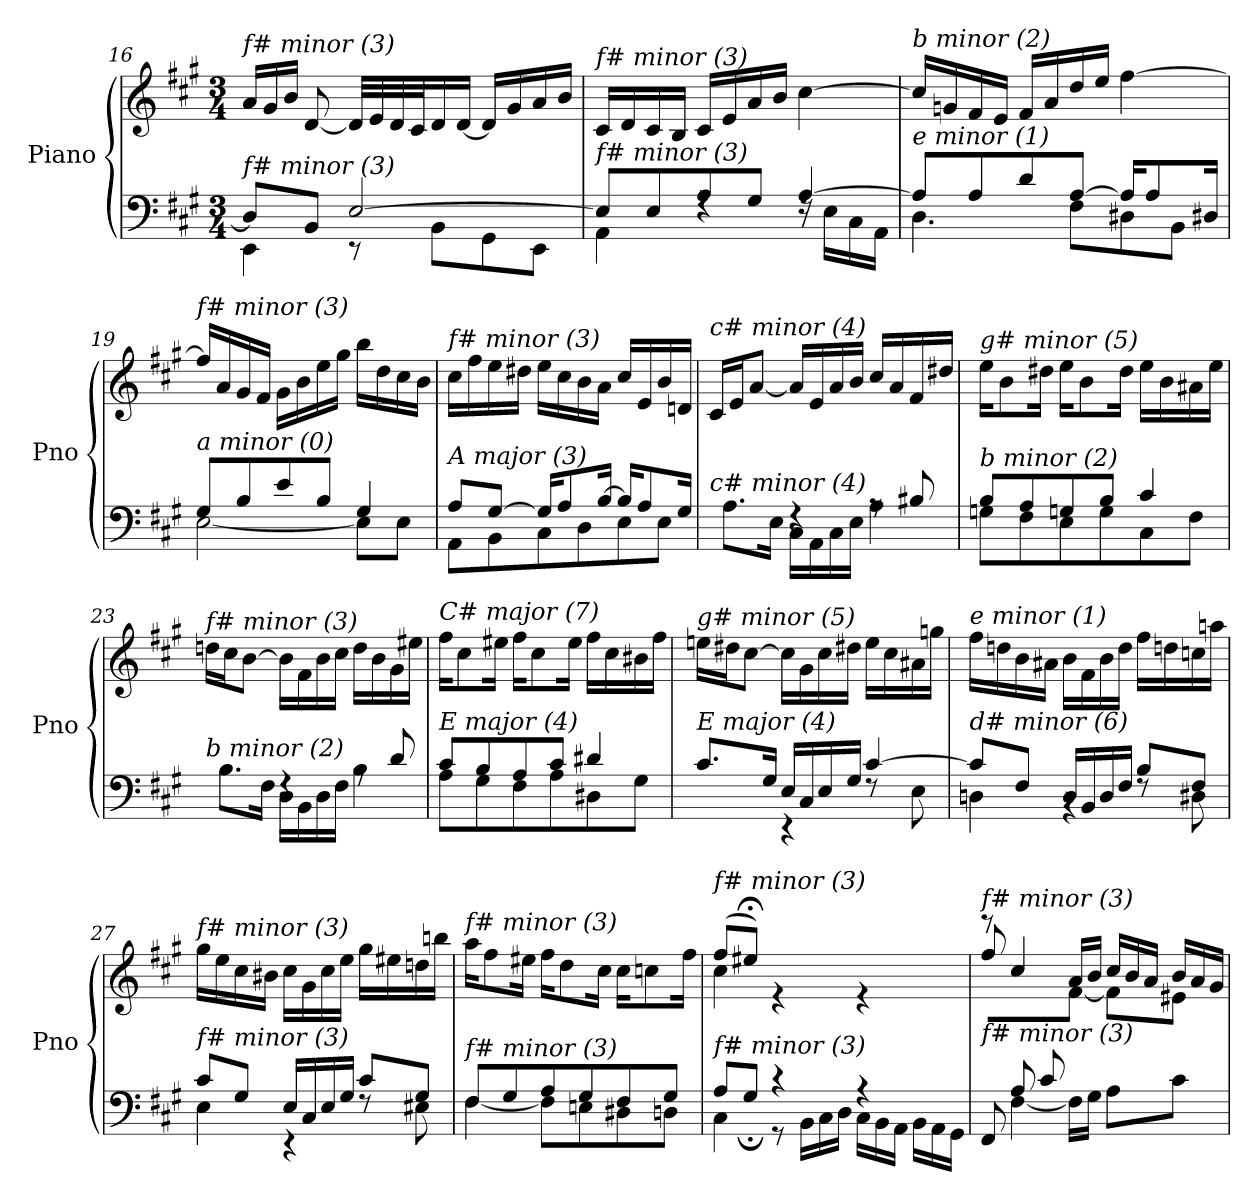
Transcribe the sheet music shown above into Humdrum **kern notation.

**kern	**kern
*part1	*part1
*staff2	*staff1
*I"Piano	*
*I'Pno	*
!!LO:PB:g=z
*clefF4	*clefG2
*k[f#c#g#]	*k[f#c#g#]
*M3/4	*M3/4
=16	=16
*^	*
*	*	*Xtuplet
!	!	!LO:TX:i:t=f# minor (3)
!LO:TX:i:t=f# minor (3)	!	!
8D/L]	4EE\	24a/LL
.	.	24g#/
.	.	24b/JJ
8BB/J	.	[8d/
[2E/	8r	32d/LLL]
.	.	32e/
.	.	32d/
.	.	32c#/J
.	8BB\L	16d/
.	.	[16d/JJ
.	8GG#\	16d/LL]
.	.	16g#/
.	8EE\J	16a/
.	.	16b/JJ
=17	=17	=17
!	!	!LO:TX:i:t=f# minor (3)
!LO:TX:i:t=f# minor (3)	!	!
8E/L]	4AA\	16c#/LL
.	.	16d/
8E/	.	16c#/
.	.	16B/JJ
8A/	4rF	16c#/LL
.	.	16e/
8G#/J	.	16a/
.	.	16b/JJ
[4A/	16rF	[4cc#\
.	16E\LL	.
.	16C#\	.
.	16AA\JJ	.
=18	=18	=18
!	!	!LO:TX:i:t=b minor (2)
!LO:TX:i:t=e minor (1)	!	!
8A/L]	4.D\	16cc#/LL]
.	.	16gn/
8A/	.	16f#/
.	.	16e/JJ
8d/	.	16f#/LL
.	.	16a/
[8A/J	8F#\L	16dd/
.	.	16ee/JJ
16A/KL]	8D#X\	[4ff#\
8A/	.	.
.	8BB\J	.
16D#X/Jk	.	.
=19	=19	=19
!	!	!LO:TX:i:t=f# minor (3)
!LO:TX:i:t=a minor (0)	!	!
8G#/L	[2E\	16ff#/LL]
.	.	16a/
8B/	.	16g#/
.	.	16f#/JJ
8e/	.	16g#\LL
.	.	16b\
8B/J	.	16ee\
.	.	16gg#\JJ
4G#/	8E\L]	16bb\LL
.	.	16dd\
.	8E\J	16cc#\
.	.	16b\JJ
!!LO:LB:g=z
=20	=20	=20
!	!	!LO:TX:i:t=f# minor (3)
!LO:TX:i:t=A major (3)	!	!
8A/L	8AA\L	16cc#\LL
.	.	16ff#\
[8G#/J	8BB\	16ee\
.	.	16dd#X\JJ
16G#/KL]	8C#\	16ee\LL
8A/	.	16cc#\
.	8D\	16b\
[16B/Jk	.	16a\JJ
16B/KL]	8E\	16cc#/LL
8A/	.	16e/
.	8E\J	16b/
16G#/Jk	.	16dn/JJ
=21	=21	=21
!	!	!LO:TX:i:t=c# minor (4)
!LO:TX:i:t=c# minor (4)	!	!
4A/yy	8.A\L	16c#/LL
.	.	16e/J
.	.	[8a/J
.	16E\Jk	.
4rF	16C#\LL	16a/LL]
.	16AA\	16e/
.	16C#\	16a/
.	16E\JJ	16b/JJ
8rA	4A\	16cc#/LL
.	.	16a/
8B#Xi/	.	16f#/
.	.	16dd#X/JJ
=22	=22	=22
!	!	!LO:TX:i:t=g# minor (5)
!LO:TX:i:t=b minor (2)	!	!
8B/L	8Gn\L	16ee\KL
.	.	8b\
8A/	8F#\	.
.	.	16dd#X\Jk
8Gn/	8E\	16ee\KL
.	.	8b\
8B/J	8G\	.
.	.	16dd#\Jk
4c#/	8C#\	16ee\LL
.	.	16b\
.	8F#\J	16a#X\
.	.	16ee\JJ
=23	=23	=23
!	!	!LO:TX:i:t=f# minor (3)
!LO:TX:i:t=b minor (2)	!	!
4B/yy	8.B\L	16ddn\LL
.	.	16cc#\J
.	.	[8b\J
.	16F#\Jk	.
4rF	16D\LL	16b\LL]
.	16BB\	16f#\
.	16D\	16b\
.	16F#\JJ	16cc#\JJ
8rA	4B\	16dd\LL
.	.	16b\
8d/	.	16g#\
.	.	16ee#X\JJ
!!LO:LB:g=z
=24	=24	=24
!	!	!LO:TX:i:t=C# major (7)
!LO:TX:i:t=E major (4)	!	!
8c#/L	8A\L	16ff#\KL
.	.	8cc#\
8B/	8G#\	.
.	.	16ee#X\Jk
8A/	8F#\	16ff#\KL
.	.	8cc#\
8c#/J	8A\	.
.	.	16ee#\Jk
4d#X/	8D#X\	16ff#\LL
.	.	16cc#\
.	8G#\J	16b#X\
.	.	16ff#\JJ
=25	=25	=25
!	!	!LO:TX:i:t=g# minor (5)
!LO:TX:i:t=E major (4)	!	!
8.c#/L	4c#\yy	16een\LL
.	.	16dd#X\J
.	.	[8cc#\J
16G#/Jk	.	.
16E/LL	4r	16cc#\LL]
16C#/	.	16g#\
16E/	.	16cc#\
16G#/JJ	.	16dd#X\JJ
[4c#/	8rF	16ee\LL
.	.	16cc#\
.	8E\	16a#X\
.	.	16ggn\JJ
=26	=26	=26
!	!	!LO:TX:i:t=e minor (1)
!LO:TX:i:t=d# minor (6)	!	!
8c#/L]	4Dn\	16ff#\LL
.	.	16ddn\
8F#/J	.	16b\
.	.	16a#X\JJ
16D/LL	4rBB	16b\LL
16BB/	.	16f#\
16D/	.	16b\
16F#/JJ	.	16dd\JJ
8B/L	8rF	16ff#\LL
.	.	16ddn\
8F#/J	8D#X\	16ccni\
.	.	16aan\JJ
!!LO:LB:g=z
=27	=27	=27
!	!	!LO:TX:i:t=f# minor (3)
!LO:TX:i:t=f# minor (3)	!	!
8c#/L	4E\	16gg#\LL
.	.	16ee\
8G#/J	.	16cc#\
.	.	16b#Xj\JJ
16E/LL	4r	16cc#\LL
16C#/	.	16g#\
16E/	.	16cc#\
16G#/JJ	.	16ee\JJ
8c#/L	8rF	16gg#\LL
.	.	16ee#X\
8G#/J	8E#X\	16ddn\
.	.	16bbn\JJ
=28	=28	=28
!	!	!LO:TX:i:t=f# minor (3)
!LO:TX:i:t=f# minor (3)	!	!
8F#/L	[4F#\	16aa\KL
.	.	8ff#\
8G#/	.	.
.	.	16ee#X\Jk
8A/	8F#\L]	16ff#\KL
.	.	8dd\
8G#/	8En\	.
.	.	16cc#\Jk
8F#/	8D#X\	16cc#\KL
.	.	8ccni\
8G#/J	8Dn\J	.
.	.	16ff#\Jk
=29	=29	=29
*	*^	*^
!	!	!	!LO:TX:i:t=f# minor (3)	!
!LO:TX:i:t=f# minor (3)	!	!	!	!
4ryy	8A/L	4C#\	(8ff#/L	4cc#\
.	8G#;</J	.	8ee#X;</J)	.
2ryy	4r	8r	4re	2ryy
*	*	*Xtuplet	*	*
.	.	24BB\LL	.	.
.	.	24C#\	.	.
.	.	24D\JJ	.	.
.	4r	24C#\LL	4re	.
.	.	24BB\	.	.
.	.	24AA\JJ	.	.
.	.	24BB\LL	.	.
.	.	24AA\	.	.
.	.	24GG#\JJ	.	.
=30	=30	=30	=30	=30
!	!	!	!LO:TX:i:t=f# minor (3)	!
!LO:TX:i:t=f# minor (3)	!	!	!	!
*	*v	*v	*	*
8ryy	8FF#/	8ff#/	8reee
8A/L	[4F#\	4cc#/	4ryy
8c#/	.	.	.
4.ryy	16F#\LL]	16a/LL	[8f#\J
.	16G#\JJ	16b/JJ	.
.	8A\L	24cc#/LL	8f#\L]
.	.	24b/	.
.	.	24a/JJ	.
.	8c#\J	24b/LL	8e#X\J
.	.	24a/	.
.	.	24g#/JJ	.
*v	*v	*	*
*	*v	*v
=	=
*-	*-
